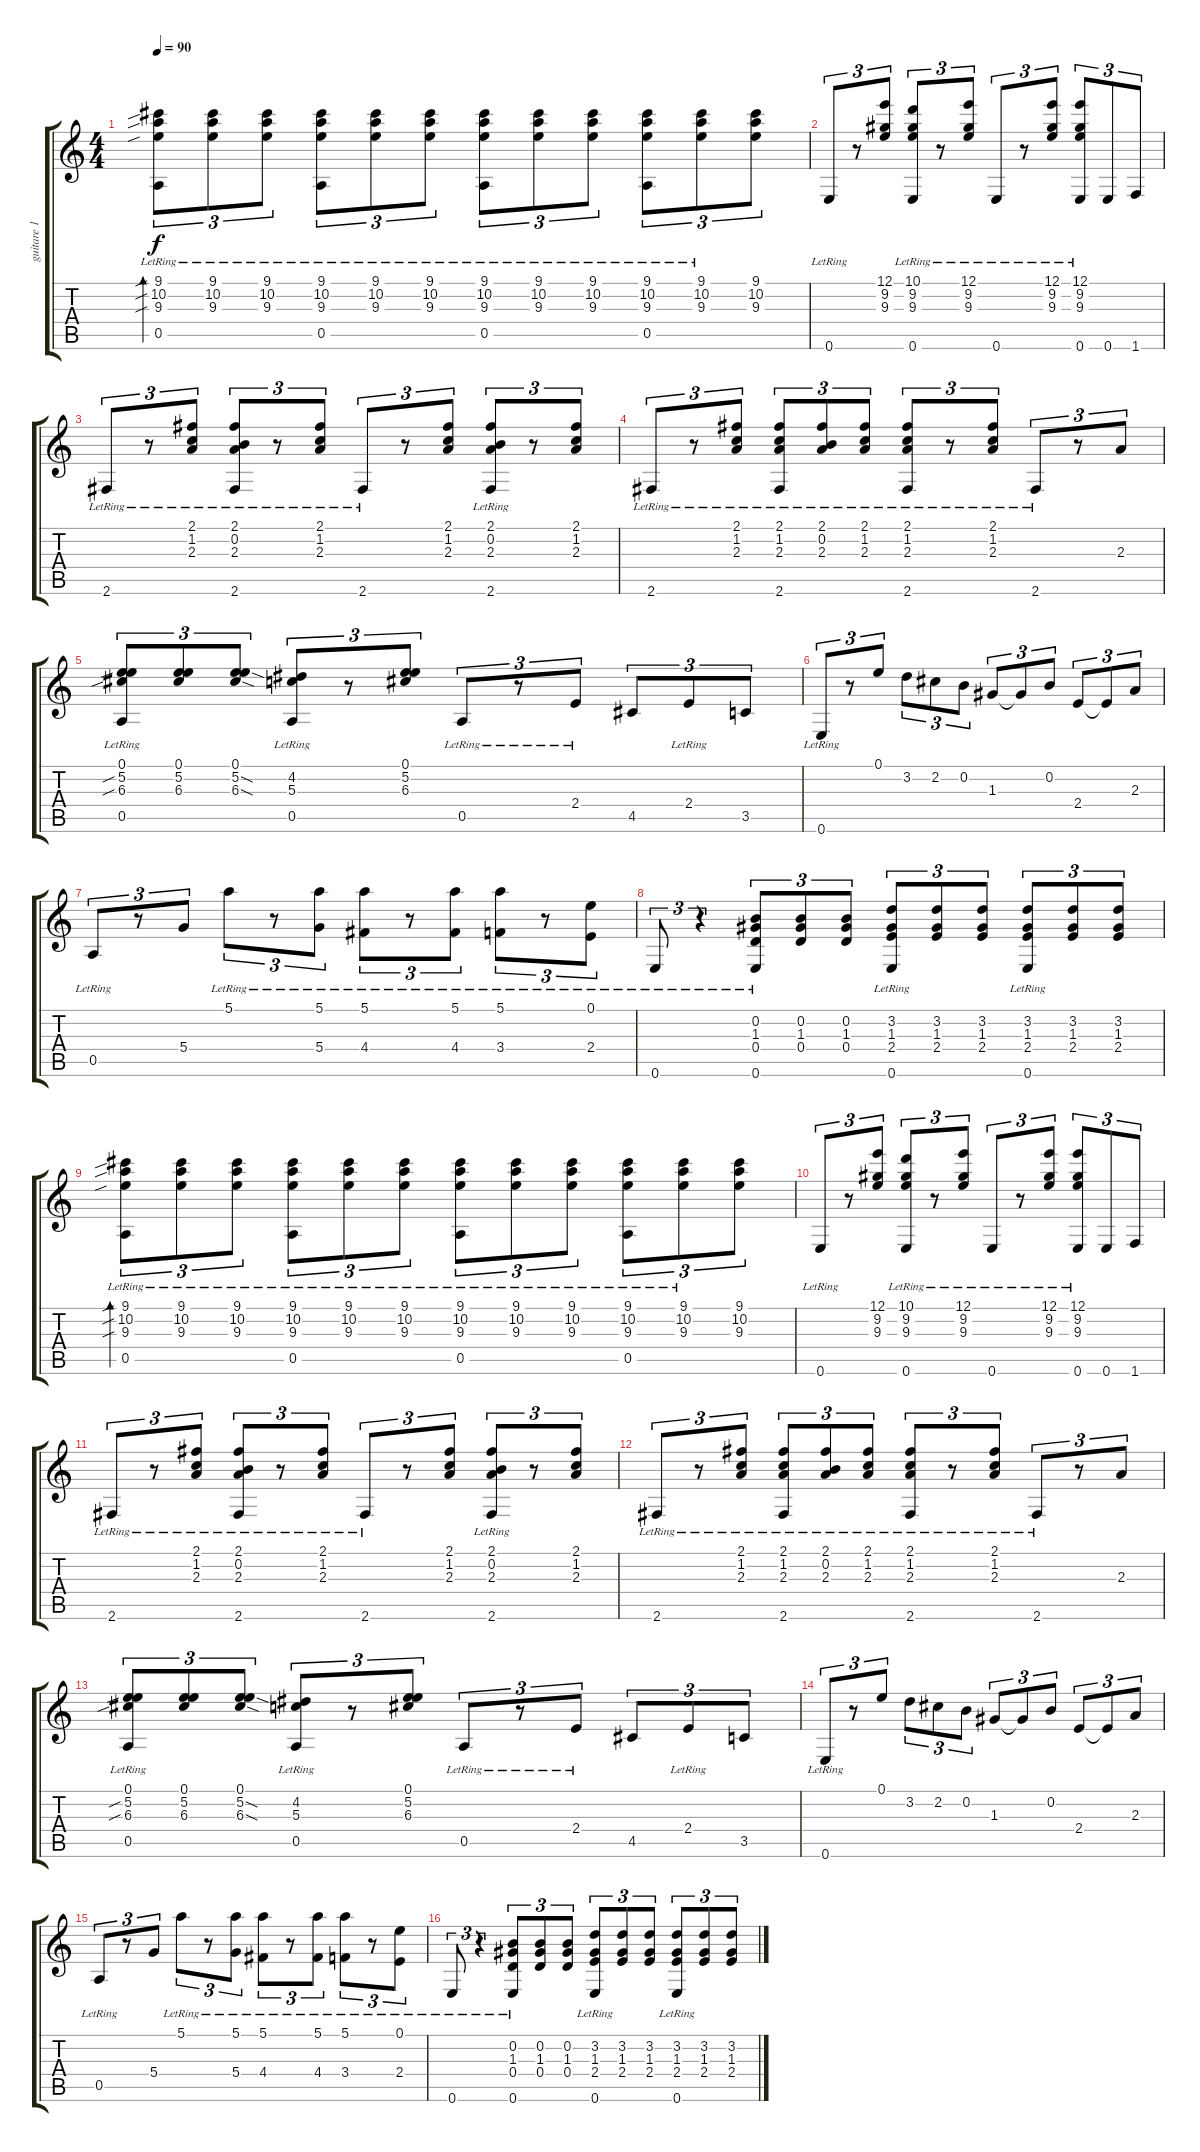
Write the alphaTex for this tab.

\track ("guitare 1" "guitare 1") {instrument acousticguitarnylon}
\staff {score tabs}
\tuning (E4 B3 G3 D3 A2 E2) {hide}
\ts (4 4)
\tempo 90
\clef g2
\ks c
(9.1{sib} 10.2{sib} 9.3{sib lr} 0.5{lr}).8{tu (3 2) bd 60 dy f instrument acousticguitarnylon} (9.1{lr} 10.2{lr} 9.3{lr}).8{tu (3 2)} (9.1{lr} 10.2{lr} 9.3).8{tu (3 2)} (9.1{lr} 10.2{lr} 9.3{lr} 0.5{lr}).8{tu (3 2)} (9.1{lr} 10.2{lr} 9.3{lr}).8{tu (3 2)} (9.1 10.2{lr} 9.3{lr}).8{tu (3 2)} (9.1{lr} 10.2{lr} 9.3{lr} 0.5{lr}).8{tu (3 2)} (9.1{lr} 10.2{lr} 9.3{lr}).8{tu (3 2)} (9.1{lr} 10.2{lr} 9.3{lr}).8{tu (3 2)} (9.1{lr} 10.2{lr} 9.3{lr} 0.5{lr}).8{tu (3 2)} (9.1{lr} 10.2{lr} 9.3{lr}).8{tu (3 2)} (9.1 10.2 9.3).8{tu (3 2)} |
0.6{lr}.8{tu (3 2)} r.8{tu (3 2)} (12.1 9.2 9.3).8{tu (3 2)} (10.1 9.2 9.3 0.6{lr}).8{tu (3 2)} r.8{tu (3 2)} (12.1{lr} 9.2{lr} 9.3{lr}).8{tu (3 2)} 0.6{lr}.8{tu (3 2)} r.8{tu (3 2)} (12.1{lr} 9.2{lr} 9.3{lr}).8{tu (3 2)} (12.1{lr} 9.2{lr} 9.3{lr} 0.6).8{tu (3 2)} 0.6.8{tu (3 2)} 1.6.8{tu (3 2)} |
2.6{lr}.8{tu (3 2)} r.8{tu (3 2)} (2.1{lr} 1.2 2.3).8{tu (3 2)} (2.1{lr} 0.2 2.3{lr} 2.6{lr}).8{tu (3 2)} r.8{tu (3 2)} (2.1{lr} 1.2{lr} 2.3{lr}).8{tu (3 2)} 2.6{lr}.8{tu (3 2)} r.8{tu (3 2)} (2.1 1.2 2.3).8{tu (3 2)} (2.1 0.2 2.3 2.6{lr}).8{tu (3 2)} r.8{tu (3 2)} (2.1 1.2 2.3).8{tu (3 2)} |
2.6{lr}.8{tu (3 2)} r.8{tu (3 2)} (2.1{lr} 1.2{lr} 2.3{lr}).8{tu (3 2)} (2.1{lr} 1.2 2.3{lr} 2.6{lr}).8{tu (3 2)} (2.1{lr} 0.2 2.3{lr}).8{tu (3 2)} (2.1{lr} 1.2{lr} 2.3{lr}).8{tu (3 2)} (2.1{lr} 1.2{lr} 2.3{lr} 2.6{lr}).8{tu (3 2)} r.8{tu (3 2)} (2.1{lr} 1.2{lr} 2.3{lr}).8{tu (3 2)} 2.6{lr}.8{tu (3 2)} r.8{tu (3 2)} 2.3.8{tu (3 2)} |
(0.1 5.2{sib} 6.3{sib} 0.5{lr}).8{tu (3 2)} (0.1 5.2 6.3).8{tu (3 2)} (0.1 5.2{sod} 6.3{sod}).8{tu (3 2)} (4.2 5.3 0.5{lr}).8{tu (3 2)} r.8{tu (3 2)} (0.1 5.2 6.3).8{tu (3 2)} 0.5{lr}.8{tu (3 2)} r.8{tu (3 2)} 2.4{lr}.8{tu (3 2)} 4.5.8{tu (3 2)} 2.4{lr}.8{tu (3 2)} 3.5.8{tu (3 2)} |
0.6{lr}.8{tu (3 2)} r.8{tu (3 2)} 0.1.8{tu (3 2)} 3.2.8{tu (3 2)} 2.2.8{tu (3 2)} 0.2.8{tu (3 2)} 1.3.8{tu (3 2)} 1.3{t}.8{tu (3 2)} 0.2.8{tu (3 2)} 2.4.8{tu (3 2)} 2.4{t}.8{tu (3 2)} 2.3.8{tu (3 2)} |
0.5{lr}.8{tu (3 2)} r.8{tu (3 2)} 5.4.8{tu (3 2)} 5.1{lr}.8{tu (3 2)} r.8{tu (3 2)} (5.1{lr} 5.4).8{tu (3 2)} (5.1{lr} 4.4).8{tu (3 2)} r.8{tu (3 2)} (5.1{lr} 4.4).8{tu (3 2)} (5.1{lr} 3.4).8{tu (3 2)} r.8{tu (3 2)} (0.1{lr} 2.4).8{tu (3 2)} |
0.6{lr}.8{tu (3 2)} r.4{tu (3 2)} (0.2 1.3 0.4 0.6{lr}).8{tu (3 2)} (0.2 1.3 0.4).8{tu (3 2)} (0.2 1.3 0.4).8{tu (3 2)} (3.2 1.3 2.4 0.6{lr}).8{tu (3 2)} (3.2 1.3 2.4).8{tu (3 2)} (3.2 1.3 2.4).8{tu (3 2)} (3.2 1.3 2.4 0.6{lr}).8{tu (3 2)} (3.2 1.3 2.4).8{tu (3 2)} (3.2 1.3 2.4).8{tu (3 2)} |
(9.1{sib} 10.2{sib} 9.3{sib lr} 0.5{lr}).8{tu (3 2) bd 60} (9.1{lr} 10.2{lr} 9.3{lr}).8{tu (3 2)} (9.1{lr} 10.2{lr} 9.3).8{tu (3 2)} (9.1{lr} 10.2{lr} 9.3{lr} 0.5{lr}).8{tu (3 2)} (9.1{lr} 10.2{lr} 9.3{lr}).8{tu (3 2)} (9.1 10.2{lr} 9.3{lr}).8{tu (3 2)} (9.1{lr} 10.2{lr} 9.3{lr} 0.5{lr}).8{tu (3 2)} (9.1{lr} 10.2{lr} 9.3{lr}).8{tu (3 2)} (9.1{lr} 10.2{lr} 9.3{lr}).8{tu (3 2)} (9.1{lr} 10.2{lr} 9.3{lr} 0.5{lr}).8{tu (3 2)} (9.1{lr} 10.2{lr} 9.3{lr}).8{tu (3 2)} (9.1 10.2 9.3).8{tu (3 2)} |
0.6{lr}.8{tu (3 2)} r.8{tu (3 2)} (12.1 9.2 9.3).8{tu (3 2)} (10.1 9.2 9.3 0.6{lr}).8{tu (3 2)} r.8{tu (3 2)} (12.1{lr} 9.2{lr} 9.3{lr}).8{tu (3 2)} 0.6{lr}.8{tu (3 2)} r.8{tu (3 2)} (12.1{lr} 9.2{lr} 9.3{lr}).8{tu (3 2)} (12.1{lr} 9.2{lr} 9.3{lr} 0.6).8{tu (3 2)} 0.6.8{tu (3 2)} 1.6.8{tu (3 2)} |
2.6{lr}.8{tu (3 2)} r.8{tu (3 2)} (2.1{lr} 1.2 2.3).8{tu (3 2)} (2.1{lr} 0.2 2.3{lr} 2.6{lr}).8{tu (3 2)} r.8{tu (3 2)} (2.1{lr} 1.2{lr} 2.3{lr}).8{tu (3 2)} 2.6{lr}.8{tu (3 2)} r.8{tu (3 2)} (2.1 1.2 2.3).8{tu (3 2)} (2.1 0.2 2.3 2.6{lr}).8{tu (3 2)} r.8{tu (3 2)} (2.1 1.2 2.3).8{tu (3 2)} |
2.6{lr}.8{tu (3 2)} r.8{tu (3 2)} (2.1{lr} 1.2{lr} 2.3{lr}).8{tu (3 2)} (2.1{lr} 1.2 2.3{lr} 2.6{lr}).8{tu (3 2)} (2.1{lr} 0.2 2.3{lr}).8{tu (3 2)} (2.1{lr} 1.2{lr} 2.3{lr}).8{tu (3 2)} (2.1{lr} 1.2{lr} 2.3{lr} 2.6{lr}).8{tu (3 2)} r.8{tu (3 2)} (2.1{lr} 1.2{lr} 2.3{lr}).8{tu (3 2)} 2.6{lr}.8{tu (3 2)} r.8{tu (3 2)} 2.3.8{tu (3 2)} |
(0.1 5.2{sib} 6.3{sib} 0.5{lr}).8{tu (3 2)} (0.1 5.2 6.3).8{tu (3 2)} (0.1 5.2{sod} 6.3{sod}).8{tu (3 2)} (4.2 5.3 0.5{lr}).8{tu (3 2)} r.8{tu (3 2)} (0.1 5.2 6.3).8{tu (3 2)} 0.5{lr}.8{tu (3 2)} r.8{tu (3 2)} 2.4{lr}.8{tu (3 2)} 4.5.8{tu (3 2)} 2.4{lr}.8{tu (3 2)} 3.5.8{tu (3 2)} |
0.6{lr}.8{tu (3 2)} r.8{tu (3 2)} 0.1.8{tu (3 2)} 3.2.8{tu (3 2)} 2.2.8{tu (3 2)} 0.2.8{tu (3 2)} 1.3.8{tu (3 2)} 1.3{t}.8{tu (3 2)} 0.2.8{tu (3 2)} 2.4.8{tu (3 2)} 2.4{t}.8{tu (3 2)} 2.3.8{tu (3 2)} |
0.5{lr}.8{tu (3 2)} r.8{tu (3 2)} 5.4.8{tu (3 2)} 5.1{lr}.8{tu (3 2)} r.8{tu (3 2)} (5.1{lr} 5.4).8{tu (3 2)} (5.1{lr} 4.4).8{tu (3 2)} r.8{tu (3 2)} (5.1{lr} 4.4).8{tu (3 2)} (5.1{lr} 3.4).8{tu (3 2)} r.8{tu (3 2)} (0.1{lr} 2.4).8{tu (3 2)} |
0.6{lr}.8{tu (3 2)} r.4{tu (3 2)} (0.2 1.3 0.4 0.6{lr}).8{tu (3 2)} (0.2 1.3 0.4).8{tu (3 2)} (0.2 1.3 0.4).8{tu (3 2)} (3.2 1.3 2.4 0.6{lr}).8{tu (3 2)} (3.2 1.3 2.4).8{tu (3 2)} (3.2 1.3 2.4).8{tu (3 2)} (3.2 1.3 2.4 0.6{lr}).8{tu (3 2)} (3.2 1.3 2.4).8{tu (3 2)} (3.2 1.3 2.4).8{tu (3 2)}
